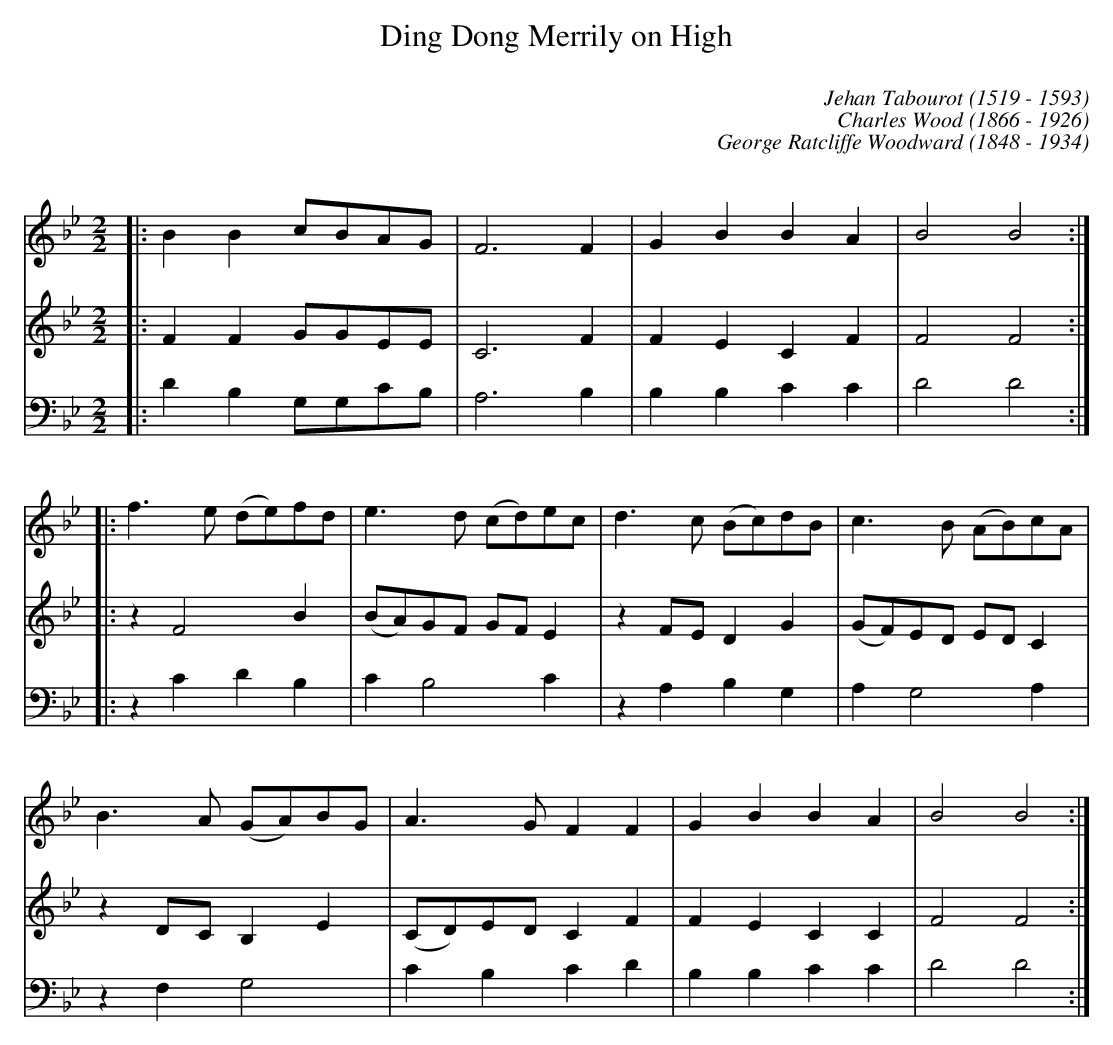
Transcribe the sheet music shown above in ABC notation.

X:1
C:
T:Ding Dong Merrily on High
C:Jehan Tabourot (1519 - 1593)
C:Charles Wood (1866 - 1926)
C:George Ratcliffe Woodward (1848 - 1934)
C:
M:2/2
L:1/8
K:Bbmaj
V:1
|: B2B2 cBAG | F6F2 | G2B2 B2A2 | B4 B4 :|
|: f2>e2 (de)fd | e2>d2 (cd)ec | d2>c2 (Bc)dB | c2>B2 (AB)cA |
B2>A2 (GA)BG | A2>G2 F2F2 | G2B2 B2A2 | B4 B4 :|
V:2
|: F2F2 GGEE | C6F2 | F2E2 C2F2 | F4F4 :|
|: z2F4B2 | (BA)GF GFE2 | z2FE D2G2 | (GF)ED EDC2 |
z2DC B,2E2 | (CD)ED C2F2 | F2E2 C2C2 | F4 F4 :|
V:3
|: D2B,2 G,G,CB, | A,6B,2  | B,2B,2 C2C2 | D4D4 :|
|: z2C2 D2B,2 | C2B,4C2 | z2A,2 B,2G,2 | A,2G,4A,2 |
z2F,2 G,4 | C2B,2 C2D2 | B,2B,2 C2C2 | D4 D4 :|
